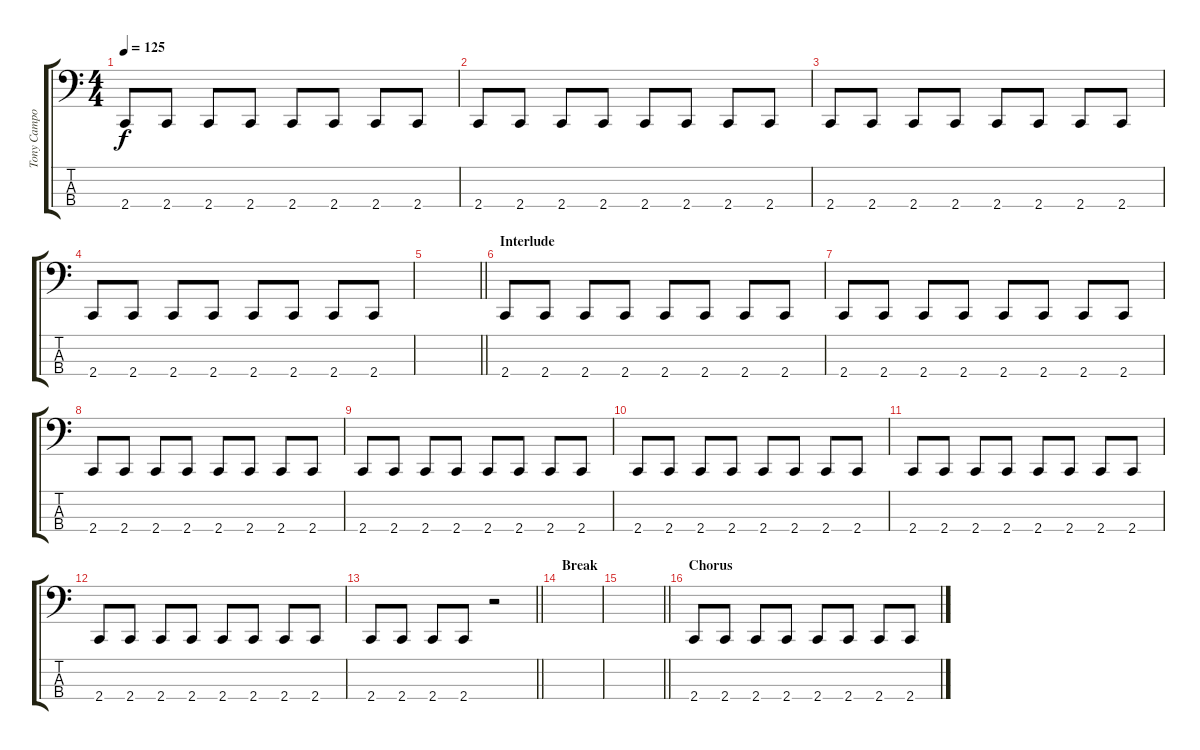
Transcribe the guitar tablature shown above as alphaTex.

\track ("Tony Campos" "Tony Campo") {instrument electricbassfinger}
\staff {score tabs}
\tuning (Eb2 Bb1 F1 Bb0) {hide}
\ts (4 4)
\tempo 125
\clef f4
\ks c
2.4.8{dy f} 2.4.8 2.4.8 2.4.8 2.4.8 2.4.8 2.4.8 2.4.8 |
2.4.8 2.4.8 2.4.8 2.4.8 2.4.8 2.4.8 2.4.8 2.4.8 |
2.4.8 2.4.8 2.4.8 2.4.8 2.4.8 2.4.8 2.4.8 2.4.8 |
2.4.8 2.4.8 2.4.8 2.4.8 2.4.8 2.4.8 2.4.8 2.4.8 |
\barLineRight lightlight
|
\section ("" "Interlude")
2.4.8 2.4.8 2.4.8 2.4.8 2.4.8 2.4.8 2.4.8 2.4.8 |
2.4.8 2.4.8 2.4.8 2.4.8 2.4.8 2.4.8 2.4.8 2.4.8 |
2.4.8 2.4.8 2.4.8 2.4.8 2.4.8 2.4.8 2.4.8 2.4.8 |
2.4.8 2.4.8 2.4.8 2.4.8 2.4.8 2.4.8 2.4.8 2.4.8 |
2.4.8 2.4.8 2.4.8 2.4.8 2.4.8 2.4.8 2.4.8 2.4.8 |
2.4.8 2.4.8 2.4.8 2.4.8 2.4.8 2.4.8 2.4.8 2.4.8 |
2.4.8 2.4.8 2.4.8 2.4.8 2.4.8 2.4.8 2.4.8 2.4.8 |
\barLineRight lightlight
2.4.8 2.4.8 2.4.8 2.4.8 r.2 |
\section ("" "Break")
|
\barLineRight lightlight
|
\section ("" "Chorus")
2.4.8 2.4.8 2.4.8 2.4.8 2.4.8 2.4.8 2.4.8 2.4.8
